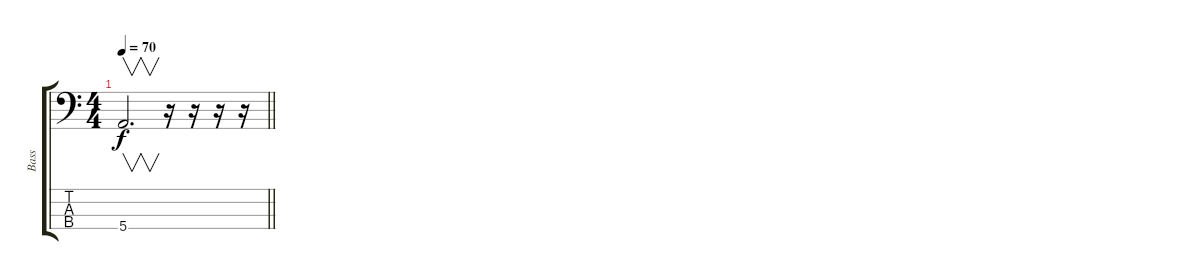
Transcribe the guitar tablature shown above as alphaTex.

\track ("Bass" "Bass") {instrument electricbassfinger}
\staff {score tabs}
\tuning (G2 D2 A1 E1) {hide}
\ts (4 4)
\tempo 70
\clef f4
\barLineRight lightlight
\ks c
5.4.2{v d dy f} r.16 r.16 r.16 r.16
